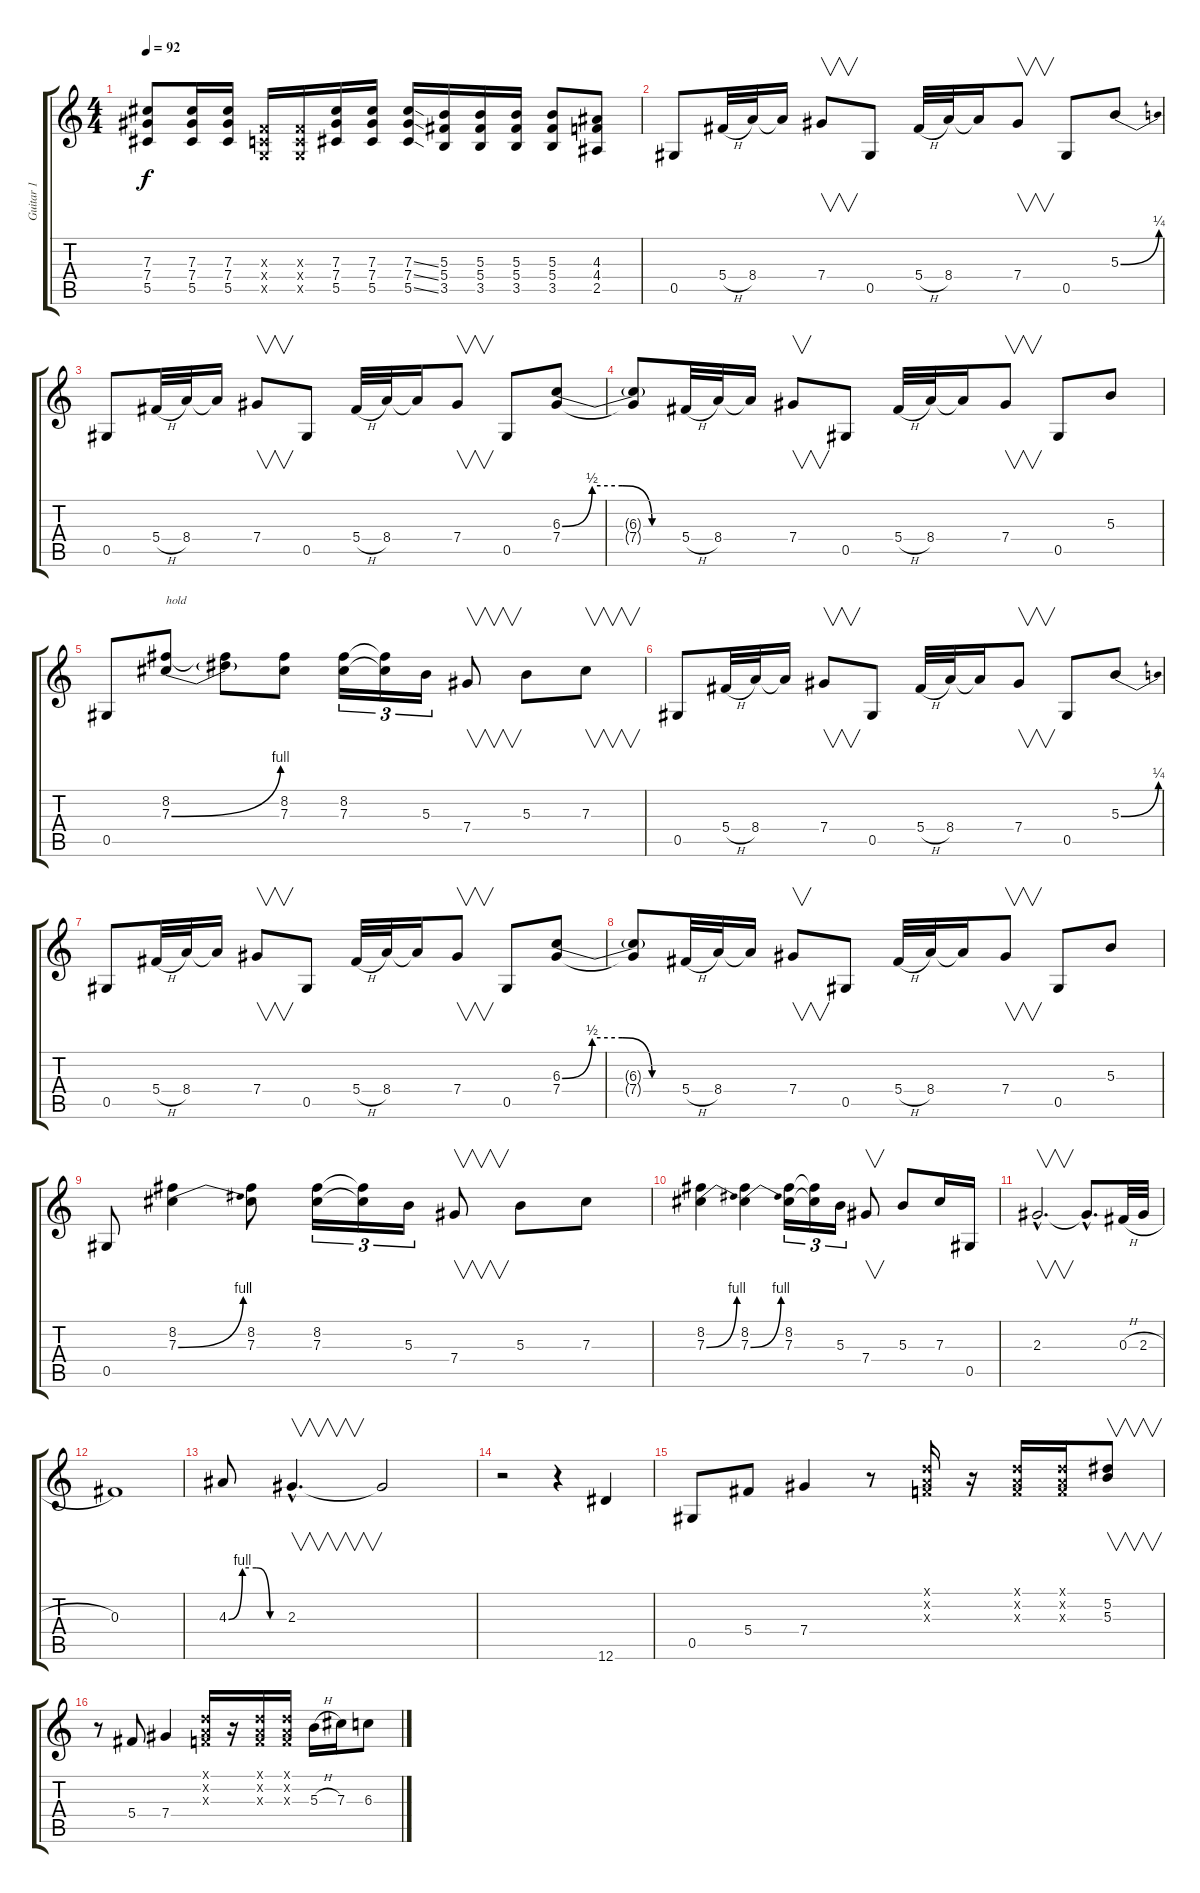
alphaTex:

\track ("Guitar 1" "Guitar 1") {instrument distortionguitar}
\staff {score tabs}
\tuning (Eb4 Bb3 Gb3 Db3 Ab2 Eb2) {hide}
\ts (4 4)
\tempo 92
\clef g2
\ks c
(7.3 7.4 5.5).8{dy f} (7.3 7.4 5.5).16 (7.3 7.4 5.5).16 (-1.3{x} -1.4{x} -1.5{x}).16 (-1.3{x} -1.4{x} -1.5{x}).16 (7.3 7.4 5.5).16 (7.3 7.4 5.5).16 (7.3{ss} 7.4{ss} 5.5{ss}).16 (5.3 5.4 3.5).16 (5.3 5.4 3.5).16 (5.3 5.4 3.5).16 (5.3 5.4 3.5).8 (4.3 4.4 2.5).8 |
0.5.8 5.4{h}.32 8.4.32 8.4{t}.16 7.4.8{v} 0.5.8 5.4{h}.32 8.4.32 8.4{t}.16 7.4.8{v} 0.5.8 5.3{be (bend 0 0 60 1)}.8 |
0.5.8 5.4{h}.32 8.4.32 8.4{t}.16 7.4.8{v} 0.5.8 5.4{h}.32 8.4.32 8.4{t}.16 7.4.8{v} 0.5.8 (6.3{be (custom 0 0 15 2 30 2 45 0 60 0)} 7.4).8 |
(6.3{t} 7.4{t}).8 5.4{h}.32 8.4.32 8.4{t}.16 7.4.8{v} 0.5.8 5.4{h}.32 8.4.32 8.4{t}.16 7.4.8{v} 0.5.8 5.3.8 |
0.5.8 (8.2 7.3{be (bend 0 0 60 4)}).8{txt "hold"} (8.2{t} 7.3{t}).8 (8.2 7.3).8 (8.2 7.3).16{tu (3 2)} (8.2{t} 7.3{t}).16{tu (3 2)} 5.3.16{tu (3 2)} 7.4.8{v} 5.3.8 7.3.8{v} |
0.5.8 5.4{h}.32 8.4.32 8.4{t}.16 7.4.8{v} 0.5.8 5.4{h}.32 8.4.32 8.4{t}.16 7.4.8{v} 0.5.8 5.3{be (bend 0 0 60 1)}.8 |
0.5.8 5.4{h}.32 8.4.32 8.4{t}.16 7.4.8{v} 0.5.8 5.4{h}.32 8.4.32 8.4{t}.16 7.4.8{v} 0.5.8 (6.3{be (custom 0 0 15 2 30 2 45 0 60 0)} 7.4).8 |
(6.3{t} 7.4{t}).8 5.4{h}.32 8.4.32 8.4{t}.16 7.4.8{v} 0.5.8 5.4{h}.32 8.4.32 8.4{t}.16 7.4.8{v} 0.5.8 5.3.8 |
0.5.8 (8.2 7.3{be (bend 0 0 60 4)}).4 (8.2 7.3).8 (8.2 7.3).16{tu (3 2)} (8.2{t} 7.3{t}).16{tu (3 2)} 5.3.16{tu (3 2)} 7.4.8{v} 5.3.8 7.3.8 |
(8.2 7.3{be (bend 0 0 60 4)}).4 (8.2 7.3{be (bend 0 0 60 4)}).4 (8.2 7.3).16{tu (3 2)} (8.2{t} 7.3{t}).16{tu (3 2)} 5.3.16{tu (3 2)} 7.4.8{v} 5.3.8 7.3.16 0.5.16 |
2.3{hac}.2{v d} 2.3{hac t}.8{d} 0.3{h}.32 2.3{h}.32 |
0.3.1 |
4.3{be (custom 0 0 15 4 30 4 45 0 60 0)}.8 2.3{hac}.4{v d} 2.3{t}.2 |
r.2 r.4 12.6.4 |
0.5.8 5.4.8 7.4.4 r.8 (-1.1{x} -1.2{x} -1.3{x}).16 r.16 (-1.1{x} -1.2{x} -1.3{x}).16 (-1.1{x} -1.2{x} -1.3{x}).16 (5.2 5.3).8{v} |
r.8 5.4.8 7.4.4 (-1.1{x} -1.2{x} -1.3{x}).16 r.16 (-1.1{x} -1.2{x} -1.3{x}).16 (-1.1{x} -1.2{x} -1.3{x}).16 5.3{h}.16 7.3.16 6.3.8
